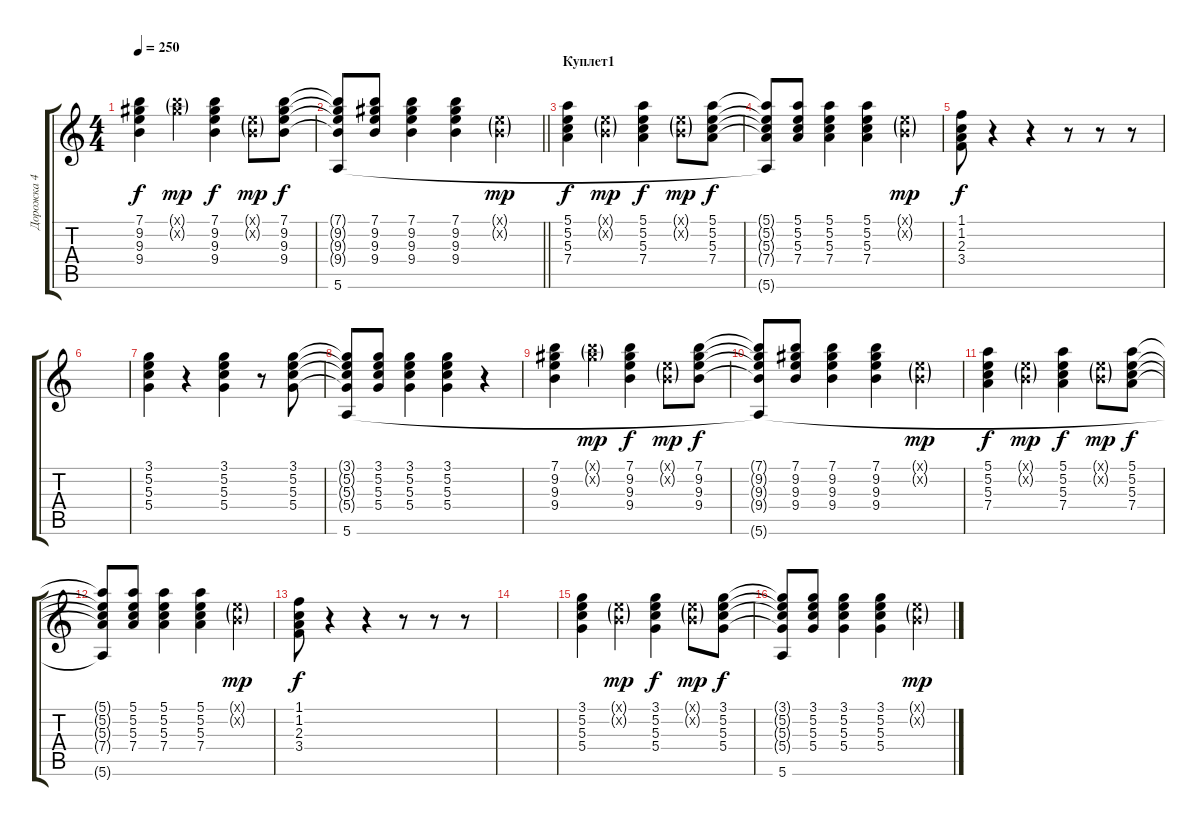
\track ("Дорожка 4" "Дорожка 4") {mute instrument electricguitarclean}
\staff {score tabs}
\tuning (E4 B3 G3 D3 A2 E2) {hide}
\ts (4 4)
\tempo 250
\clef g2
\ks c
(7.1 9.2 9.3 9.4).4{dy f} (7.1{g x} 9.2{g x}).4{dy mp} (7.1 9.2 9.3 9.4).4{dy f} (0.1{g x} 0.2{g x}).8{dy mp} (7.1 9.2 9.3 9.4).8{dy f} |
\barLineRight lightlight
(7.1{t} 9.2{t} 9.3{t} 9.4{t} 5.6{t}).8 (7.1 9.2 9.3 9.4).8 (7.1 9.2 9.3 9.4).4 (7.1 9.2 9.3 9.4).4 (0.1{g x} 0.2{g x}).4{dy mp} |
\section ("" "Куплет1")
(5.1 5.2 5.3 7.4).4{dy f} (0.1{g x} 0.2{g x}).4{dy mp} (5.1 5.2 5.3 7.4).4{dy f} (0.1{g x} 0.2{g x}).8{dy mp} (5.1 5.2 5.3 7.4).8{dy f} |
(5.1{t} 5.2{t} 5.3{t} 7.4{t} 5.6{t}).8 (5.1 5.2 5.3 7.4).8 (5.1 5.2 5.3 7.4).4 (5.1 5.2 5.3 7.4).4 (0.1{g x} 0.2{g x}).4{dy mp} |
(1.1 1.2 2.3 3.4).8{dy f} r.4 r.4 r.8 r.8 r.8 |
|
(3.1 5.2 5.3 5.4).4 r.4 (3.1 5.2 5.3 5.4).4 r.8 (3.1 5.2 5.3 5.4).8 |
(3.1{t} 5.2{t} 5.3{t} 5.4{t} 5.6).8 (3.1 5.2 5.3 5.4).8 (3.1 5.2 5.3 5.4).4 (3.1 5.2 5.3 5.4).4 r.4 |
(7.1 9.2 9.3 9.4).4 (7.1{g x} 9.2{g x}).4{dy mp} (7.1 9.2 9.3 9.4).4{dy f} (0.1{g x} 0.2{g x}).8{dy mp} (7.1 9.2 9.3 9.4).8{dy f} |
(7.1{t} 9.2{t} 9.3{t} 9.4{t} 5.6{t}).8 (7.1 9.2 9.3 9.4).8 (7.1 9.2 9.3 9.4).4 (7.1 9.2 9.3 9.4).4 (0.1{g x} 0.2{g x}).4{dy mp} |
(5.1 5.2 5.3 7.4).4{dy f} (0.1{g x} 0.2{g x}).4{dy mp} (5.1 5.2 5.3 7.4).4{dy f} (0.1{g x} 0.2{g x}).8{dy mp} (5.1 5.2 5.3 7.4).8{dy f} |
(5.1{t} 5.2{t} 5.3{t} 7.4{t} 5.6{t}).8 (5.1 5.2 5.3 7.4).8 (5.1 5.2 5.3 7.4).4 (5.1 5.2 5.3 7.4).4 (0.1{g x} 0.2{g x}).4{dy mp} |
(1.1 1.2 2.3 3.4).8{dy f} r.4 r.4 r.8 r.8 r.8 |
|
(3.1 5.2 5.3 5.4).4 (0.1{g x} 0.2{g x}).4{dy mp} (3.1 5.2 5.3 5.4).4{dy f} (0.1{g x} 0.2{g x}).8{dy mp} (3.1 5.2 5.3 5.4).8{dy f} |
(3.1{t} 5.2{t} 5.3{t} 5.4{t} 5.6).8 (3.1 5.2 5.3 5.4).8 (3.1 5.2 5.3 5.4).4 (3.1 5.2 5.3 5.4).4 (0.1{g x} 0.2{g x}).4{dy mp}
